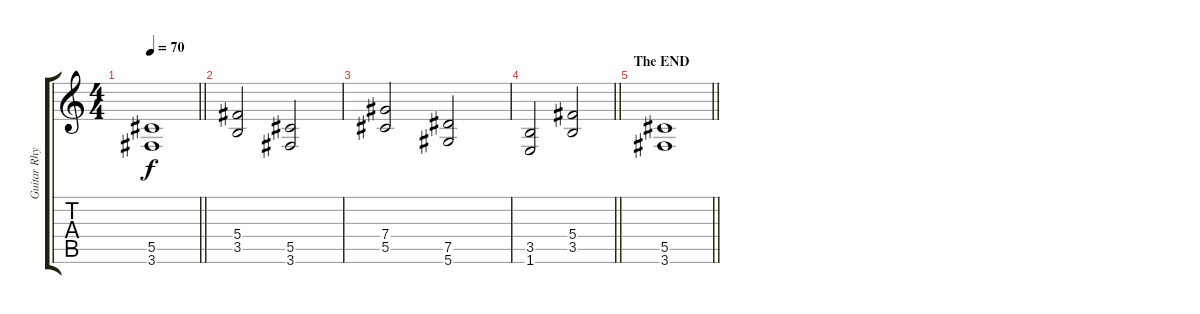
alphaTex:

\track ("Guitar Rhythm" "Guitar Rhy") {instrument distortionguitar}
\staff {score tabs}
\tuning (Eb4 Bb3 Gb3 Db3 Ab2 Eb2) {hide}
\ts (4 4)
\tempo 70
\clef g2
\barLineRight lightlight
\ks c
(5.5 3.6).1{dy f} |
(5.4 3.5).2 (5.5 3.6).2 |
(7.4 5.5).2 (7.5 5.6).2 |
\barLineRight lightlight
(3.5 1.6).2 (5.4 3.5).2 |
\section ("" "The END")
\barLineRight lightlight
(5.5 3.6).1
